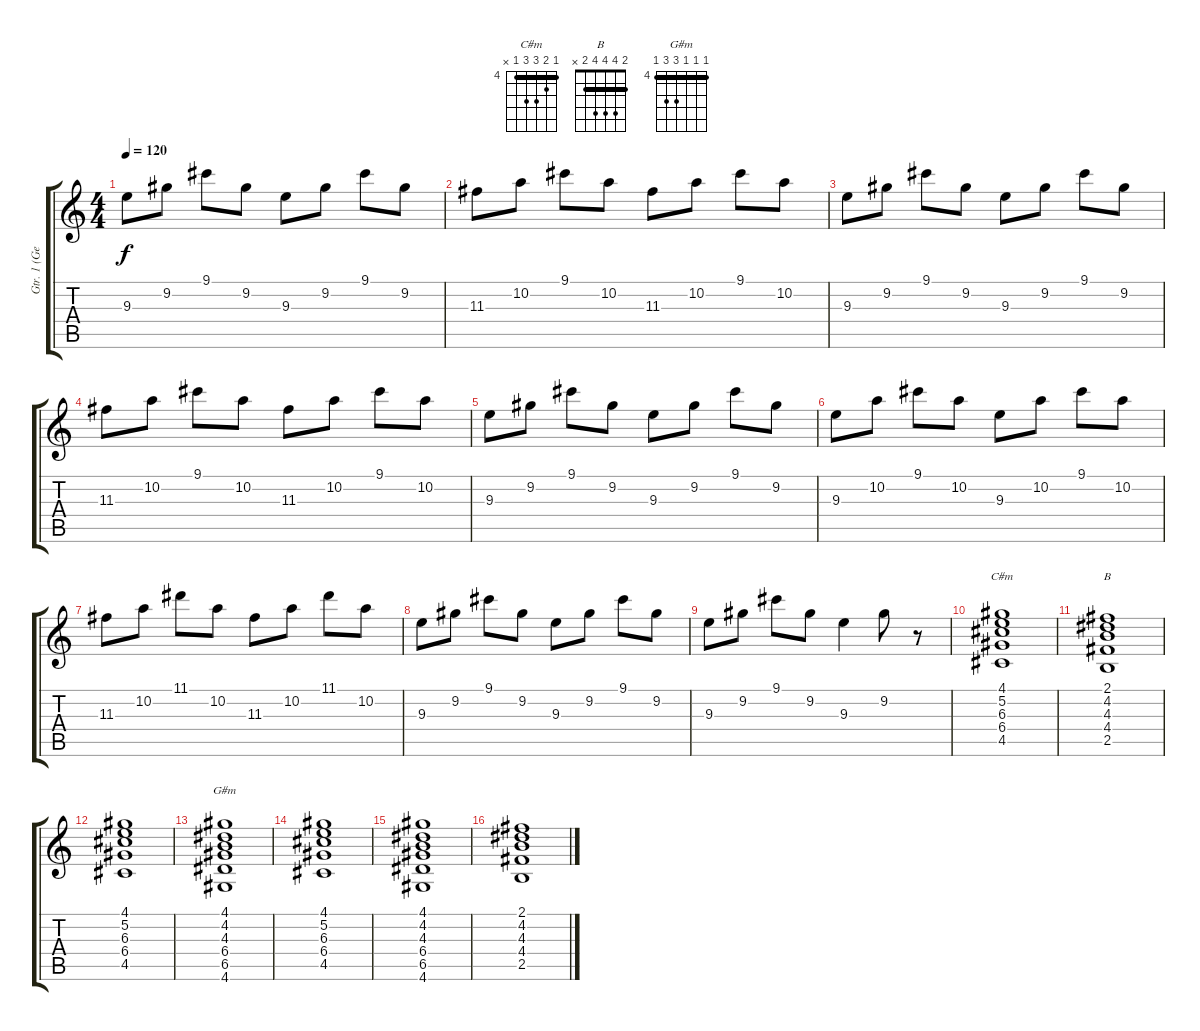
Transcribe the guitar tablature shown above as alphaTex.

\track ("Gtr. 1 (George)" "Gtr. 1 (Ge") {instrument acousticguitarnylon}
\staff {score tabs}
\tuning (E4 B3 G3 D3 A2 E2) {hide}
\chord ("C#m" 4 5 6 6 4 x) {firstfret 4 barre 4}
\chord ("B" 2 4 4 4 2 x) {barre 2}
\chord ("G#m" 4 4 4 6 6 4) {firstfret 4 barre 4}
\ts (4 4)
\tempo 120
\clef g2
\ks c
9.3.8{dy f} 9.2.8 9.1.8 9.2.8 9.3.8 9.2.8 9.1.8 9.2.8 |
11.3.8 10.2.8 9.1.8 10.2.8 11.3.8 10.2.8 9.1.8 10.2.8 |
9.3.8 9.2.8 9.1.8 9.2.8 9.3.8 9.2.8 9.1.8 9.2.8 |
11.3.8 10.2.8 9.1.8 10.2.8 11.3.8 10.2.8 9.1.8 10.2.8 |
9.3.8 9.2.8 9.1.8 9.2.8 9.3.8 9.2.8 9.1.8 9.2.8 |
9.3.8 10.2.8 9.1.8 10.2.8 9.3.8 10.2.8 9.1.8 10.2.8 |
11.3.8 10.2.8 11.1.8 10.2.8 11.3.8 10.2.8 11.1.8 10.2.8 |
9.3.8 9.2.8 9.1.8 9.2.8 9.3.8 9.2.8 9.1.8 9.2.8 |
9.3.8 9.2.8 9.1.8 9.2.8 9.3.4 9.2.8 r.8 |
(4.1 5.2 6.3 6.4 4.5).1{ch "C#m"} |
(2.1 4.2 4.3 4.4 2.5).1{ch "B"} |
(4.1 5.2 6.3 6.4 4.5).1 |
(4.1 4.2 4.3 6.4 6.5 4.6).1{ch "G#m"} |
(4.1 5.2 6.3 6.4 4.5).1 |
(4.1 4.2 4.3 6.4 6.5 4.6).1 |
(2.1 4.2 4.3 4.4 2.5).1
